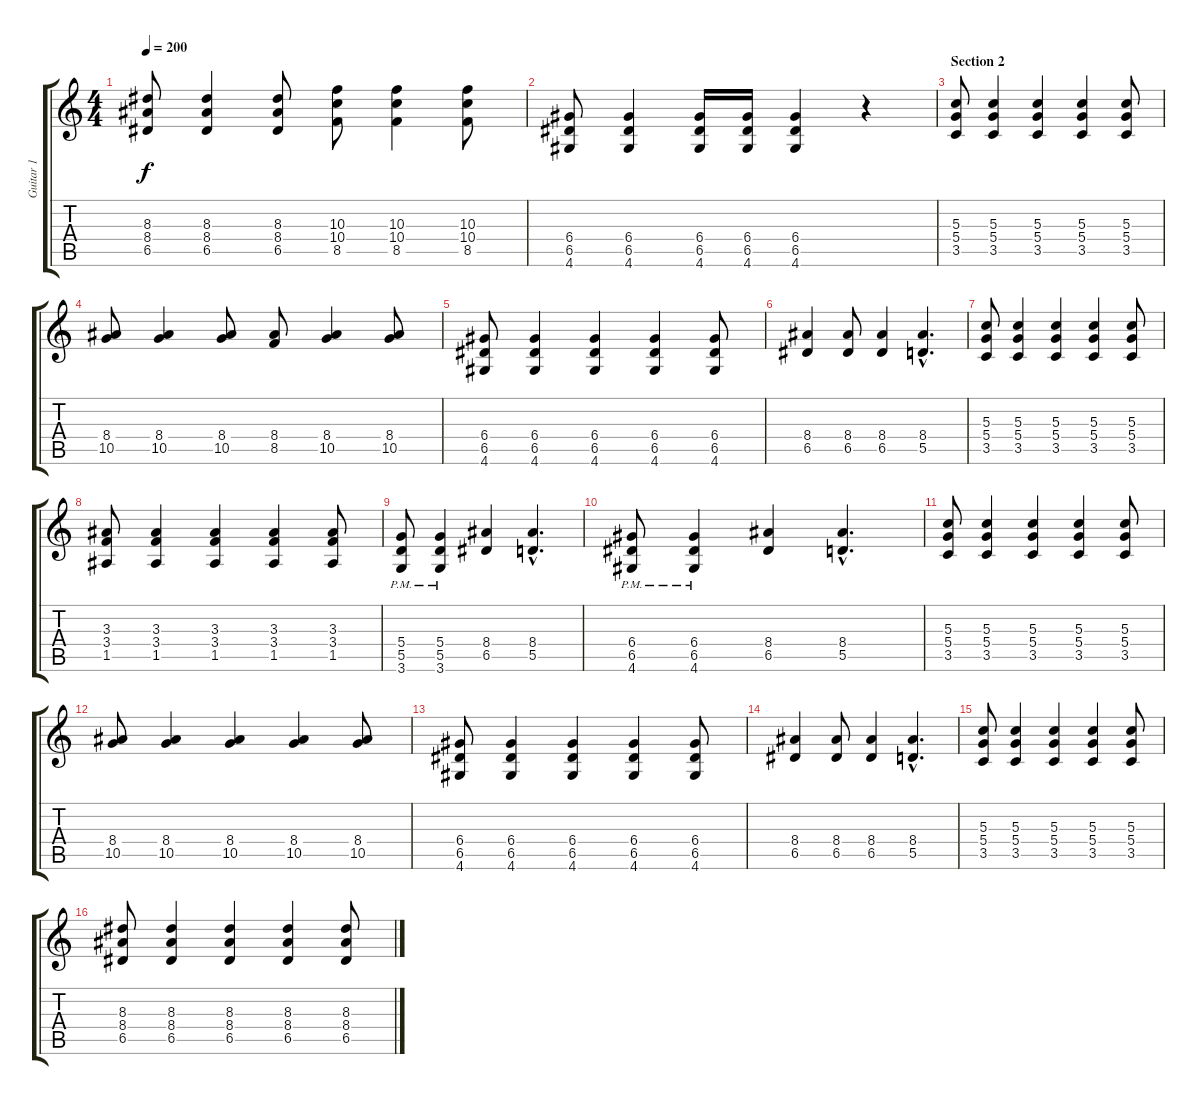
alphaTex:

\track ("Guitar 1" "Guitar 1") {instrument distortionguitar}
\staff {score tabs}
\tuning (E4 B3 G3 D3 A2 E2) {hide}
\ts (4 4)
\tempo 200
\clef g2
\ks c
(8.3 8.4 6.5).8{dy f} (8.3 8.4 6.5).4 (8.3 8.4 6.5).8 (10.3 10.4 8.5).8 (10.3 10.4 8.5).4 (10.3 10.4 8.5).8 |
(6.4 6.5 4.6).8 (6.4 6.5 4.6).4 (6.4 6.5 4.6).16 (6.4 6.5 4.6).16 (6.4 6.5 4.6).4 r.4 |
\section ("" "Section 2")
(5.3 5.4 3.5).8 (5.3 5.4 3.5).4 (5.3 5.4 3.5).4 (5.3 5.4 3.5).4 (5.3 5.4 3.5).8 |
(8.4 10.5).8 (8.4 10.5).4 (8.4 10.5).8 (8.4 8.5).8 (8.4 10.5).4 (8.4 10.5).8 |
(6.4 6.5 4.6).8 (6.4 6.5 4.6).4 (6.4 6.5 4.6).4 (6.4 6.5 4.6).4 (6.4 6.5 4.6).8 |
(8.4 6.5).4 (8.4 6.5).8 (8.4 6.5).4 (8.4{hac} 5.5{hac}).4{d} |
(5.3 5.4 3.5).8 (5.3 5.4 3.5).4 (5.3 5.4 3.5).4 (5.3 5.4 3.5).4 (5.3 5.4 3.5).8 |
(3.3 3.4 1.5).8 (3.3 3.4 1.5).4 (3.3 3.4 1.5).4 (3.3 3.4 1.5).4 (3.3 3.4 1.5).8 |
(5.4{pm} 5.5{pm} 3.6{pm}).8 (5.4{pm} 5.5{pm} 3.6{pm}).4 (8.4 6.5).4 (8.4{hac} 5.5{hac}).4{d} |
(6.4{pm} 6.5{pm} 4.6{pm}).8 (6.4{pm} 6.5{pm} 4.6{pm}).4 (8.4 6.5).4 (8.4{hac} 5.5{hac}).4{d} |
(5.3 5.4 3.5).8 (5.3 5.4 3.5).4 (5.3 5.4 3.5).4 (5.3 5.4 3.5).4 (5.3 5.4 3.5).8 |
(8.4 10.5).8 (8.4 10.5).4 (8.4 10.5).4 (8.4 10.5).4 (8.4 10.5).8 |
(6.4 6.5 4.6).8 (6.4 6.5 4.6).4 (6.4 6.5 4.6).4 (6.4 6.5 4.6).4 (6.4 6.5 4.6).8 |
(8.4 6.5).4 (8.4 6.5).8 (8.4 6.5).4 (8.4{hac} 5.5{hac}).4{d} |
(5.3 5.4 3.5).8 (5.3 5.4 3.5).4 (5.3 5.4 3.5).4 (5.3 5.4 3.5).4 (5.3 5.4 3.5).8 |
(8.3 8.4 6.5).8 (8.3 8.4 6.5).4 (8.3 8.4 6.5).4 (8.3 8.4 6.5).4 (8.3 8.4 6.5).8
